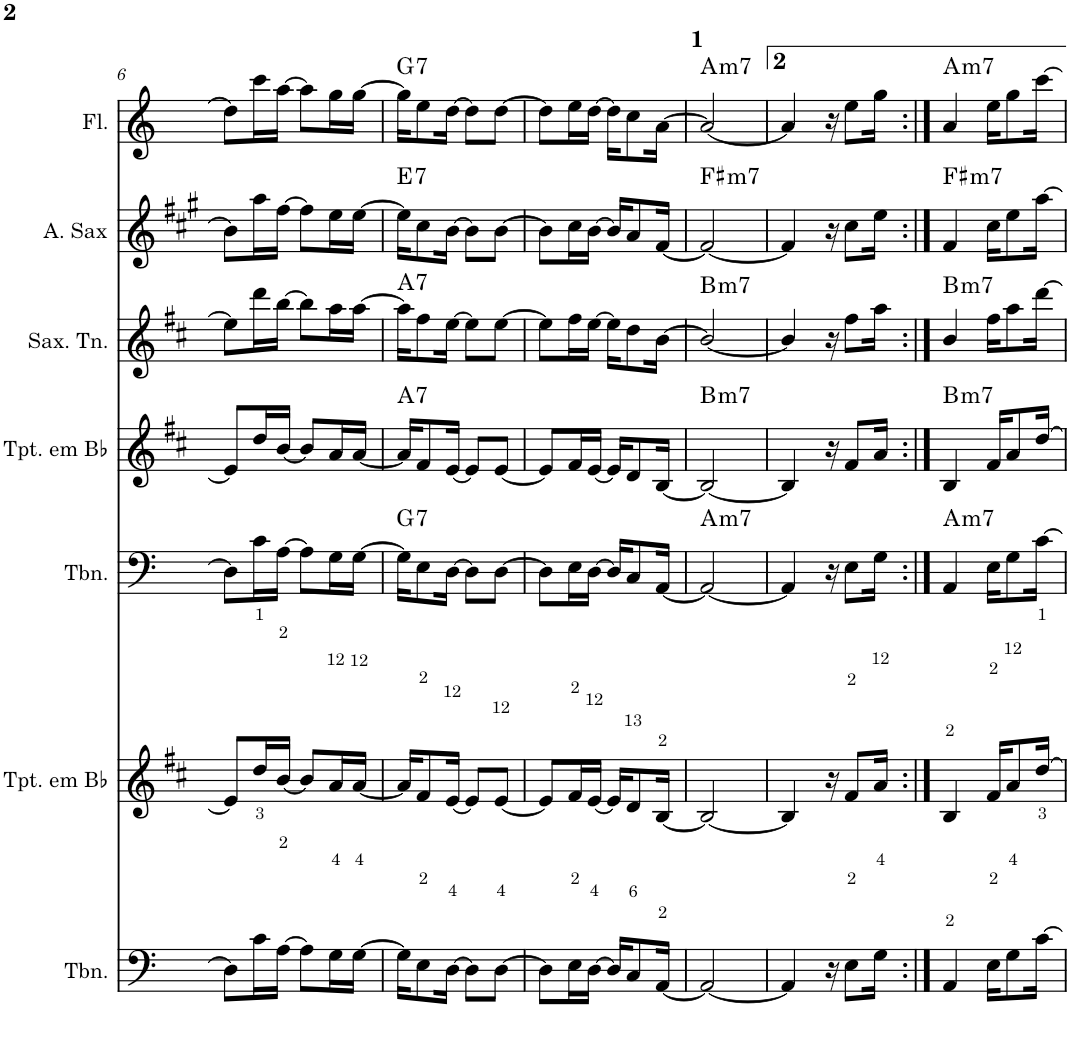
**kern	**kern	**kern	**harte	**kern	**harte	**kern	**harte	**kern	**harte	**kern	**harte
*part7	*part6	*part5	*part5	*part4	*part4	*part3	*part3	*part2	*part2	*part1	*part1
*staff7	*staff6	*staff5	*	*staff4	*	*staff3	*	*staff2	*	*staff1	*
*I"Trombone	*I"Trompete em Bb	*I"Trombone	*	*I"Trompete em Bb	*	*I"Saxofone Tenor	*	*I"Saxofone Alto	*	*I"Flauta Transversal	*
*I'Tbn.	*I'Tpt. em Bb	*I'Tbn.	*	*I'Tpt. em Bb	*	*I'Sax. Tn.	*	*	*	*I'Fl.	*
!!LO:PB:g=z
*clefF4	*clefG2	*clefF4	*	*clefG2	*	*clefG2	*	*clefG2	*	*clefG2	*
*	*Trd1c2	*	*	*Trd1c2	*	*Trd8c14	*	*Trd5c9	*	*	*
*k[]	*k[f#c#]	*k[]	*	*k[f#c#]	*	*k[f#c#]	*	*k[f#c#g#]	*	*k[]	*
*C:	*D:	*C:	*	*D:	*	*D:	*	*A:	*	*C:	*
*M2/4	*M2/4	*M2/4	*	*M2/4	*	*M2/4	*	*M2/4	*	*M2/4	*
=6	=6	=6	=6	=6	=6	=6	=6	=6	=6	=6	=6
8D\L]	8e/L]	8D\L]	.	8e/L]	.	8ee\L]	.	8b\L]	.	8dd\L]	.
16c\L	16dd/L	16c\L	.	16dd/L	.	16ddd\L	.	16aa\L	.	16ccc\L	.
[16A\JJ	[16b/JJ	[16A\JJ	.	[16b/JJ	.	[16bb\JJ	.	[16ff#\JJ	.	[16aa\JJ	.
8A\L]	8b/L]	8A\L]	.	8b/L]	.	8bb\L]	.	8ff#\L]	.	8aa\L]	.
16G\L	16a/L	16G\L	.	16a/L	.	16aa\L	.	16ee\L	.	16gg\L	.
[16G\JJ	[16a/JJ	[16G\JJ	.	[16a/JJ	.	[16aa\JJ	.	[16ee\JJ	.	[16gg\JJ	.
=7	=7	=7	=7	=7	=7	=7	=7	=7	=7	=7	=7
!	!	!	!LO:H:kt=7	!	!LO:H:kt=7	!	!LO:H:kt=7	!	!LO:H:kt=7	!	!LO:H:kt=7
16G\KL]	16a/KL]	16G\KL]	G:7	16a/KL]	A:7	16aa\KL]	A:7	16ee\KL]	E:7	16gg\KL]	G:7
8E\	8f#/	8E\	.	8f#/	.	8ff#\	.	8cc#\	.	8ee\	.
[16D\Jk	[16e/Jk	[16D\Jk	.	[16e/Jk	.	[16ee\Jk	.	[16b\Jk	.	[16dd\Jk	.
8D\L]	8e/L]	8D\L]	.	8e/L]	.	8ee\L]	.	8b\L]	.	8dd\L]	.
[8D\J	[8e/J	[8D\J	.	[8e/J	.	[8ee\J	.	[8b\J	.	[8dd\J	.
=8	=8	=8	=8	=8	=8	=8	=8	=8	=8	=8	=8
8D\L]	8e/L]	8D\L]	.	8e/L]	.	8ee\L]	.	8b\L]	.	8dd\L]	.
16E\L	16f#/L	16E\L	.	16f#/L	.	16ff#\L	.	16cc#\L	.	16ee\L	.
[16D\JJ	[16e/JJ	[16D\JJ	.	[16e/JJ	.	[16ee\JJ	.	[16b\JJ	.	[16dd\JJ	.
16D/KL]	16e/KL]	16D/KL]	.	16e/KL]	.	16ee\KL]	.	16b/KL]	.	16dd\KL]	.
8C/	8d/	8C/	.	8d/	.	8dd\	.	8a/	.	8cc\	.
[16AA/Jk	[16B/Jk	[16AA/Jk	.	[16B/Jk	.	[16b\Jk	.	[16f#/Jk	.	[16a\Jk	.
=9	=9	=9	=9	=9	=9	=9	=9	=9	=9	=9	=9
!	!	!	!LO:H:kt=m7	!	!LO:H:kt=m7	!	!LO:H:kt=m7	!	!LO:H:kt=m7	!	!LO:H:kt=m7
2AA/_	2B/_	2AA/_	A:min7	2B/_	B:min7	2b/_	B:min7	2f#/_	F#:min7	2a/_	A:min7
=10	=10	=10	=10	=10	=10	=10	=10	=10	=10	=10	=10
4AA/]	4B/]	4AA/]	.	4B/]	.	4b/]	.	4f#/]	.	4a/]	.
16r	16r	16r	.	16r	.	16r	.	16r	.	16r	.
8E\L	8f#/L	8E\L	.	8f#/L	.	8ff#\L	.	8cc#\L	.	8ee\L	.
16G\Jk	16a/Jk	16G\Jk	.	16a/Jk	.	16aa\Jk	.	16ee\Jk	.	16gg\Jk	.
=11:|!	=11:|!	=11:|!	=11:|!	=11:|!	=11:|!	=11:|!	=11:|!	=11:|!	=11:|!	=11:|!	=11:|!
!	!	!	!LO:H:kt=m7	!	!LO:H:kt=m7	!	!LO:H:kt=m7	!	!LO:H:kt=m7	!	!LO:H:kt=m7
4AA/	4B/	4AA/	A:min7	4B/	B:min7	4b/	B:min7	4f#/	F#:min7	4a/	A:min7
16E\KL	16f#/KL	16E\KL	.	16f#/KL	.	16ff#\KL	.	16cc#\KL	.	16ee\KL	.
8G\	8a/	8G\	.	8a/	.	8aa\	.	8ee\	.	8gg\	.
[16c\Jk	[16dd/Jk	[16c\Jk	.	[16dd/Jk	.	[16ddd\Jk	.	[16aa\Jk	.	[16ccc\Jk	.
=	=	=	=	=	=	=	=	=	=	=	=
*-	*-	*-	*-	*-	*-	*-	*-	*-	*-	*-	*-
